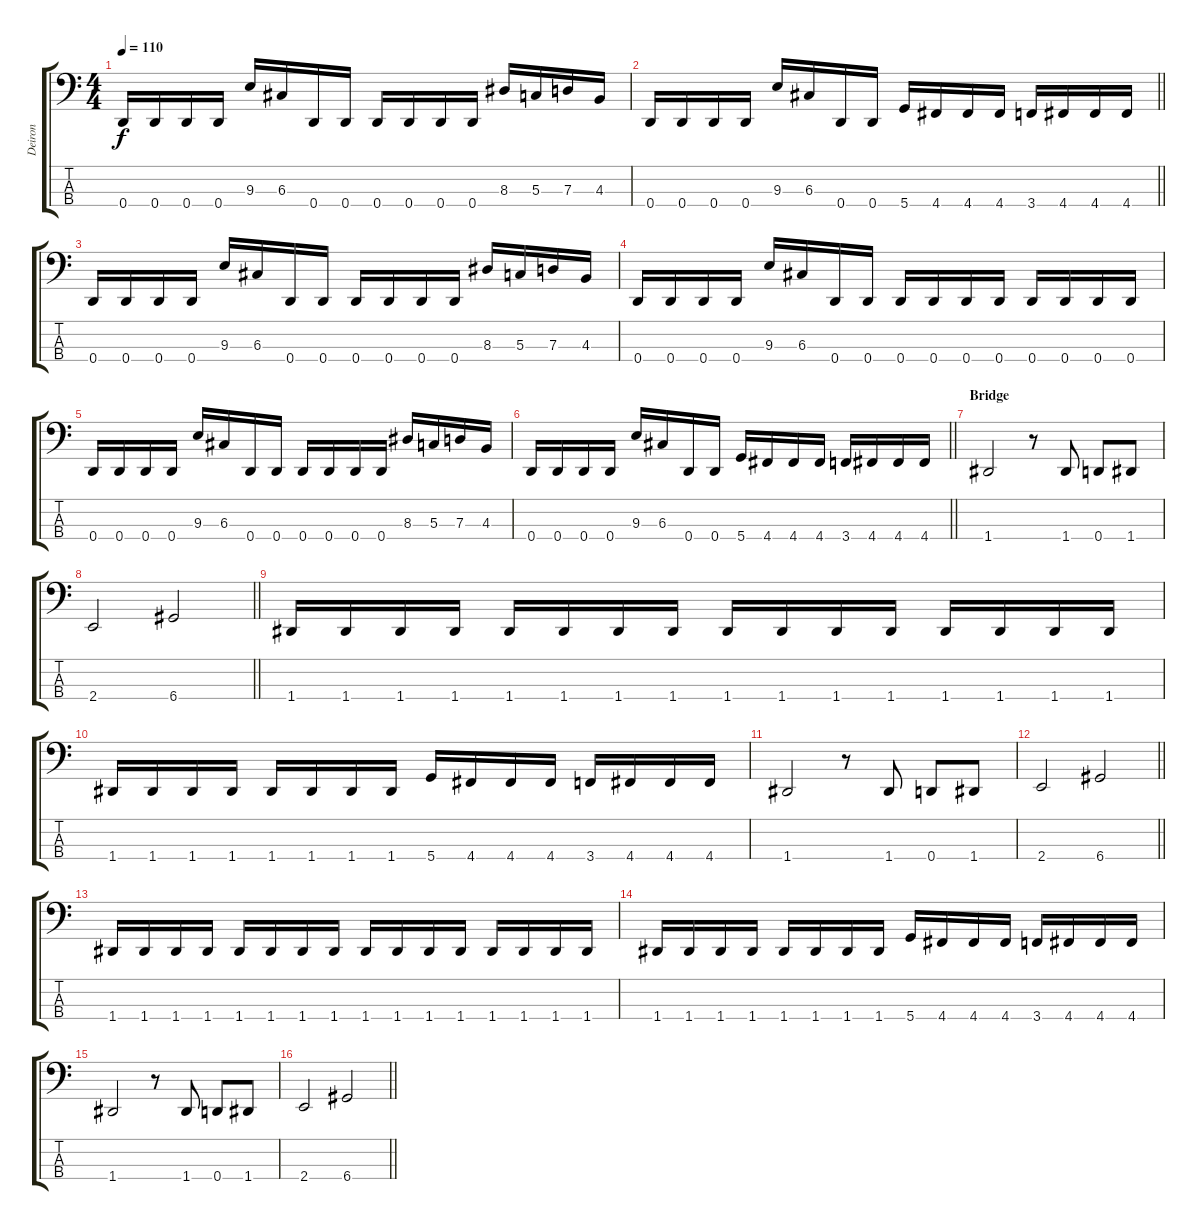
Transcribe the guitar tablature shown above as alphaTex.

\track ("Deiron" "Deiron") {instrument electricbasspick}
\staff {score tabs}
\tuning (F2 C2 G1 D1) {hide}
\ts (4 4)
\tempo 110
\clef f4
\ks c
0.4.16{dy f} 0.4.16 0.4.16 0.4.16 9.3.16 6.3.16 0.4.16 0.4.16 0.4.16 0.4.16 0.4.16 0.4.16 8.3.16 5.3.16 7.3.16 4.3.16 |
\barLineRight lightlight
0.4.16 0.4.16 0.4.16 0.4.16 9.3.16 6.3.16 0.4.16 0.4.16 5.4.16 4.4.16 4.4.16 4.4.16 3.4.16 4.4.16 4.4.16 4.4.16 |
0.4.16 0.4.16 0.4.16 0.4.16 9.3.16 6.3.16 0.4.16 0.4.16 0.4.16 0.4.16 0.4.16 0.4.16 8.3.16 5.3.16 7.3.16 4.3.16 |
0.4.16 0.4.16 0.4.16 0.4.16 9.3.16 6.3.16 0.4.16 0.4.16 0.4.16 0.4.16 0.4.16 0.4.16 0.4.16 0.4.16 0.4.16 0.4.16 |
0.4.16 0.4.16 0.4.16 0.4.16 9.3.16 6.3.16 0.4.16 0.4.16 0.4.16 0.4.16 0.4.16 0.4.16 8.3.16 5.3.16 7.3.16 4.3.16 |
\barLineRight lightlight
0.4.16 0.4.16 0.4.16 0.4.16 9.3.16 6.3.16 0.4.16 0.4.16 5.4.16 4.4.16 4.4.16 4.4.16 3.4.16 4.4.16 4.4.16 4.4.16 |
\section ("" "Bridge")
1.4.2 r.8 1.4.8 0.4.8 1.4.8 |
\barLineRight lightlight
2.4.2 6.4.2 |
1.4.16 1.4.16 1.4.16 1.4.16 1.4.16 1.4.16 1.4.16 1.4.16 1.4.16 1.4.16 1.4.16 1.4.16 1.4.16 1.4.16 1.4.16 1.4.16 |
1.4.16 1.4.16 1.4.16 1.4.16 1.4.16 1.4.16 1.4.16 1.4.16 5.4.16 4.4.16 4.4.16 4.4.16 3.4.16 4.4.16 4.4.16 4.4.16 |
1.4.2 r.8 1.4.8 0.4.8 1.4.8 |
\barLineRight lightlight
2.4.2 6.4.2 |
1.4.16 1.4.16 1.4.16 1.4.16 1.4.16 1.4.16 1.4.16 1.4.16 1.4.16 1.4.16 1.4.16 1.4.16 1.4.16 1.4.16 1.4.16 1.4.16 |
1.4.16 1.4.16 1.4.16 1.4.16 1.4.16 1.4.16 1.4.16 1.4.16 5.4.16 4.4.16 4.4.16 4.4.16 3.4.16 4.4.16 4.4.16 4.4.16 |
1.4.2 r.8 1.4.8 0.4.8 1.4.8 |
\barLineRight lightlight
2.4.2 6.4.2
